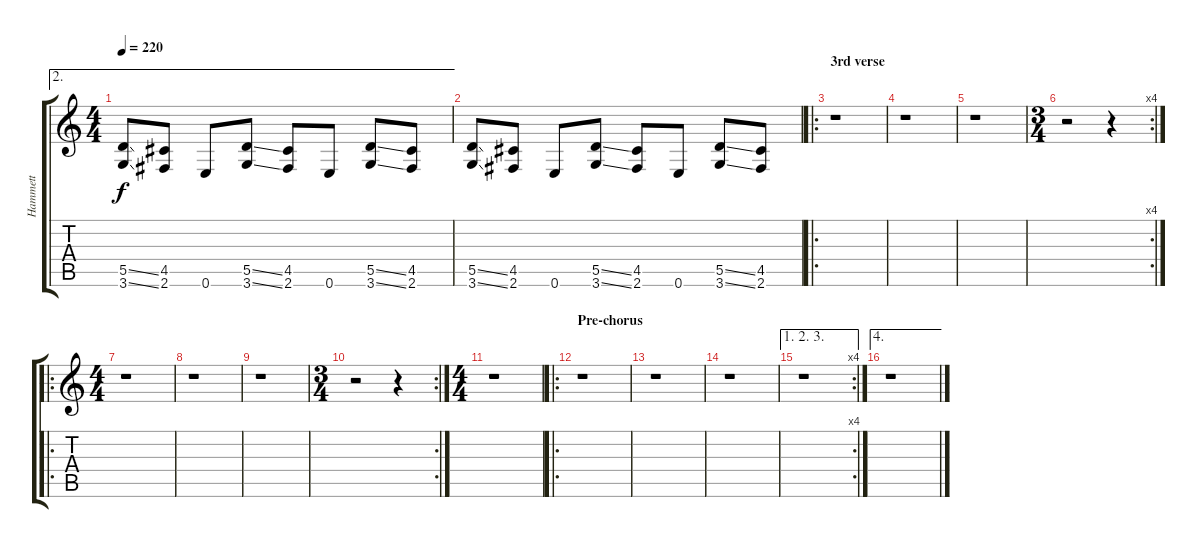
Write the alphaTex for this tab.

\track ("Hammett" "Hammett") {instrument distortionguitar}
\staff {score tabs}
\tuning (E4 B3 G3 D3 A2 E2) {hide}
\ae 2
\ts (4 4)
\tempo 220
\clef g2
\ks c
(5.5{ss} 3.6{ss}).8{dy f} (4.5 2.6).8 0.6.8 (5.5{ss} 3.6{ss}).8 (4.5 2.6).8 0.6.8 (5.5{ss} 3.6{ss}).8 (4.5 2.6).8 |
(5.5{ss} 3.6{ss}).8 (4.5 2.6).8 0.6.8 (5.5{ss} 3.6{ss}).8 (4.5 2.6).8 0.6.8 (5.5{ss} 3.6{ss}).8 (4.5 2.6).8 |
\ro
\section ("" "3rd verse")
r.1 |
r.1 |
r.1 |
\rc 4
\ts (3 4)
r.2 r.4 |
\ro
\ts (4 4)
r.1 |
r.1 |
r.1 |
\rc 2
\ts (3 4)
r.2 r.4 |
\ts (4 4)
r.1 |
\ro
\section ("" "Pre-chorus")
r.1 |
r.1 |
r.1 |
\ae (1 2 3)
\rc 4
r.1 |
\ae 4
r.1
